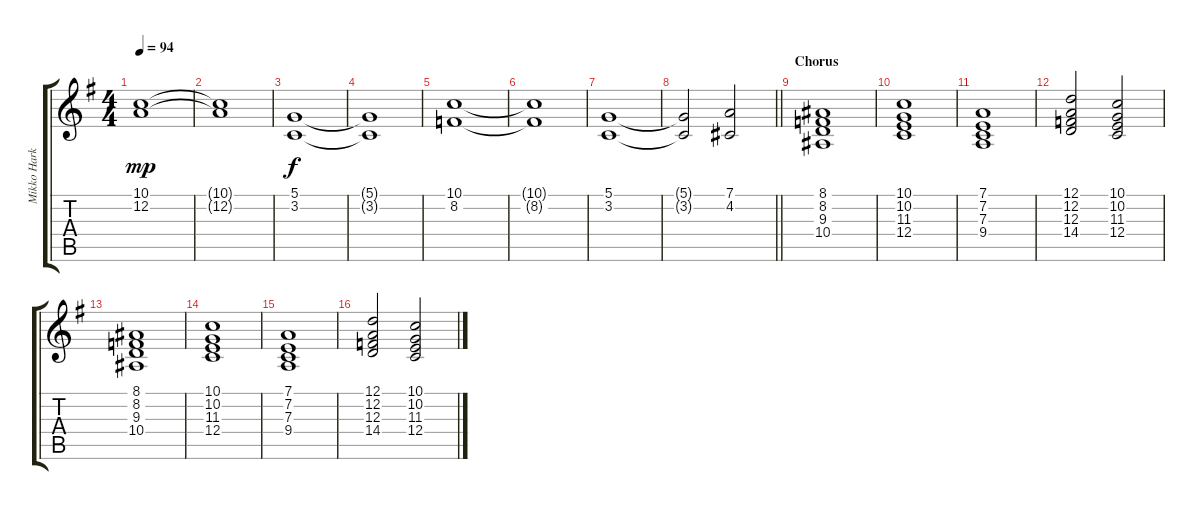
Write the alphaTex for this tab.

\track ("Mikko Harkin - Keyboard" "Mikko Hark") {instrument stringensemble1}
\staff {score tabs}
\tuning (D4 A3 F3 C3 G2 D2) {hide}
\ts (4 4)
\tempo 94
\clef g2
\ks eminor
(10.1 12.2{t}).1{dy mp} |
(10.1{t} 12.2{t}).1 |
(5.1 3.2).1{dy f} |
(5.1{t} 3.2{t}).1 |
(10.1 8.2).1 |
(10.1{t} 8.2{t}).1 |
(5.1 3.2).1 |
\barLineRight lightlight
(5.1{t} 3.2{t}).2 (7.1 4.2).2 |
\section ("" "Chorus")
(8.1 8.2 9.3 10.4).1 |
(10.1 10.2 11.3 12.4).1 |
(7.1 7.2 7.3 9.4).1 |
(12.1 12.2 12.3 14.4).2 (10.1 10.2 11.3 12.4).2 |
(8.1 8.2 9.3 10.4).1 |
(10.1 10.2 11.3 12.4).1 |
(7.1 7.2 7.3 9.4).1 |
(12.1 12.2 12.3 14.4).2 (10.1 10.2 11.3 12.4).2
